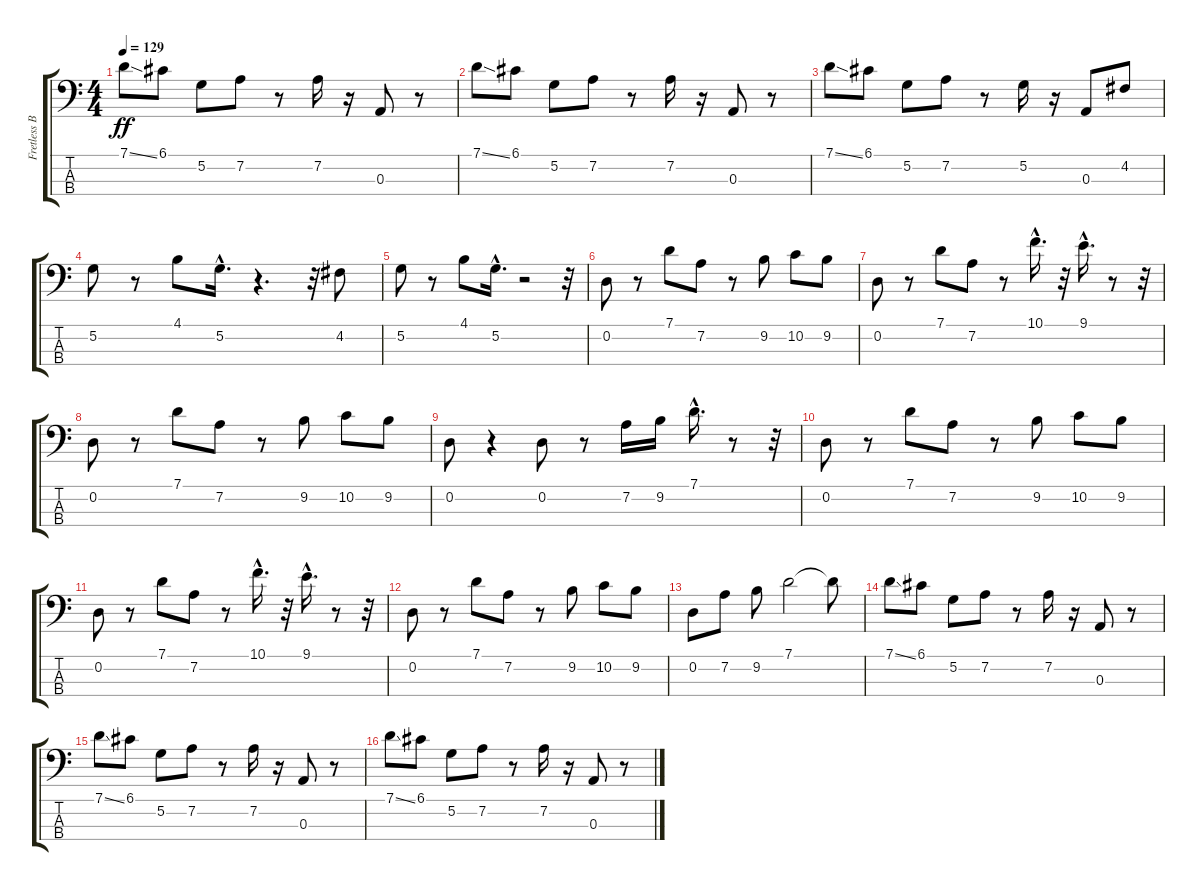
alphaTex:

\track ("Fretless Bass" "Fretless B") {instrument electricbassfinger}
\staff {score tabs}
\tuning (G2 D2 A1 E1) {hide}
\ts (4 4)
\tempo 129
\clef f4
\ks c
7.1{ss}.8{dy ff} 6.1.8 5.2.8 7.2.8 r.8 7.2.16 r.16 0.3.8 r.8 |
7.1{ss}.8 6.1.8 5.2.8 7.2.8 r.8 7.2.16 r.16 0.3.8 r.8 |
7.1{ss}.8 6.1.8 5.2.8 7.2.8 r.8 5.2.16 r.16 0.3.8 4.2.8 |
5.2.8 r.8 4.1.8 5.2{hac}.16{d} r.4{d} r.32 4.2.8 |
5.2.8 r.8 4.1.8 5.2{hac}.16{d} r.2 r.32 |
0.2.8 r.8 7.1.8 7.2.8 r.8 9.2.8 10.2.8 9.2.8 |
0.2.8 r.8 7.1.8 7.2.8 r.8 10.1{hac}.16{d} r.32 9.1{hac}.16{d} r.8 r.32 |
0.2.8 r.8 7.1.8 7.2.8 r.8 9.2.8 10.2.8 9.2.8 |
0.2.8 r.4 0.2.8 r.8 7.2.16 9.2.16 7.1{hac}.16{d} r.8 r.32 |
0.2.8 r.8 7.1.8 7.2.8 r.8 9.2.8 10.2.8 9.2.8 |
0.2.8 r.8 7.1.8 7.2.8 r.8 10.1{hac}.16{d} r.32 9.1{hac}.16{d} r.8 r.32 |
0.2.8 r.8 7.1.8 7.2.8 r.8 9.2.8 10.2.8 9.2.8 |
0.2.8 7.2.8 9.2.8 7.1.2 7.1{t}.8 |
7.1{ss}.8 6.1.8 5.2.8 7.2.8 r.8 7.2.16 r.16 0.3.8 r.8 |
7.1{ss}.8 6.1.8 5.2.8 7.2.8 r.8 7.2.16 r.16 0.3.8 r.8 |
7.1{ss}.8 6.1.8 5.2.8 7.2.8 r.8 7.2.16 r.16 0.3.8 r.8
